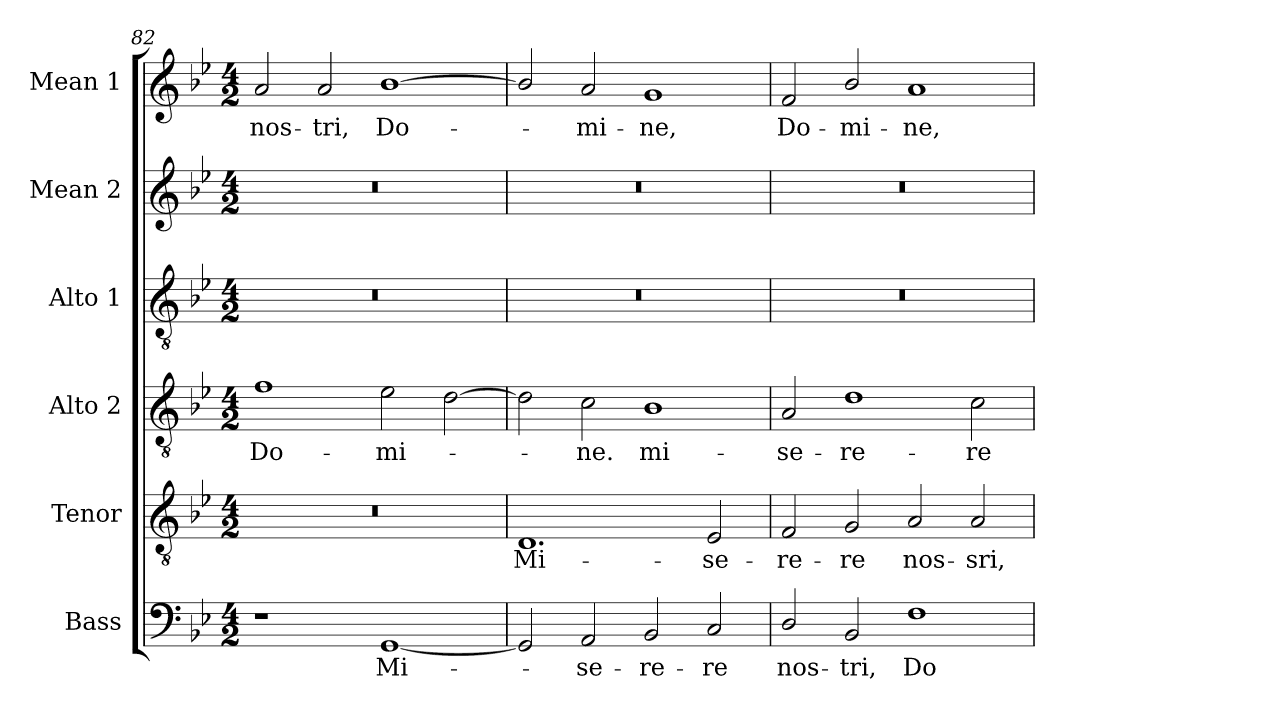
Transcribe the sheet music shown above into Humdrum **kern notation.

**kern	**text	**kern	**text	**kern	**text	**kern	**kern	**kern	**text
*part6	*part6	*part5	*part5	*part4	*part4	*part3	*part2	*part1	*part1
*staff6	*staff6	*staff5	*staff5	*staff4	*staff4	*staff3	*staff2	*staff1	*staff1
*I"Bass	*	*I"Tenor	*	*I"Alto 2	*	*I"Alto 1	*I"Mean 2	*I"Mean 1	*
*I'B.	*	*I'T.	*	*I'A2.	*	*I'A1	*I'M2.	*I'M1.	*
*clefF4	*	*clefGv2	*	*clefGv2	*	*clefGv2	*clefG2	*clefG2	*
*	*	*ITrd7c12	*	*ITrd7c12	*	*ITrd7c12	*	*	*
*k[b-e-]	*	*k[b-e-]	*	*k[b-e-]	*	*k[b-e-]	*k[b-e-]	*k[b-e-]	*
*g:	*	*g:	*	*g:	*	*g:	*g:	*g:	*
*M4/2	*	*M4/2	*	*M4/2	*	*M4/2	*M4/2	*M4/2	*
=82	=82	=82	=82	=82	=82	=82	=82	=82	=82
!	!	!LO:N:vis=1	!	!	!	!	!	!	!
!	!	!	!	!	!LO:LY:b:color=#000000	!LO:N:vis=1	!LO:N:vis=1	!	!
!	!	!	!	!	!	!	!	!	!LO:LY:b:color=#000000
1r	.	0r	.	1Fi	Do-	0r	0r	2ai/	nos-
!	!	!	!	!	!	!	!	!	!LO:LY:b:color=#000000
.	.	.	.	.	.	.	.	2ai/	-tri,
!	!LO:LY:b:color=#000000	!	!	!	!	!	!	!	!
!	!	!	!	!	!LO:LY:b:color=#000000	!	!	!	!
!	!	!	!	!	!	!	!	!	!LO:LY:b:color=#000000
[<1GGi	Mi-	.	.	2E-i\	-mi-	.	.	[<1b-i	Do-
.	.	.	.	[>2Di\	.	.	.	.	.
=83	=83	=83	=83	=83	=83	=83	=83	=83	=83
!	!	!	!LO:LY:b:color=#000000	!	!	!LO:N:vis=1	!LO:N:vis=1	!	!
2GGi/]	.	1.DDi	Mi-	2Di\]	.	0r	0r	2b-i/]	.
!	!LO:LY:b:color=#000000	!	!	!	!	!	!	!	!
!	!	!	!	!	!LO:LY:b:color=#000000	!	!	!	!
!	!	!	!	!	!	!	!	!	!LO:LY:b:color=#000000
2AAi/	-se-	.	.	2Ci\	-ne.	.	.	2ai/	-mi-
!	!LO:LY:b:color=#000000	!	!	!	!	!	!	!	!
!	!	!	!	!	!LO:LY:b:color=#000000	!	!	!	!
!	!	!	!	!	!	!	!	!	!LO:LY:b:color=#000000
2BB-i/	-re-	.	.	1BB-i	mi-	.	.	1gi	-ne,
!	!LO:LY:b:color=#000000	!	!	!	!	!	!	!	!
!	!	!	!LO:LY:b:color=#000000	!	!	!	!	!	!
2Ci/	-re	2EE-i/	-se-	.	.	.	.	.	.
!!LO:LB:g=z
=84	=84	=84	=84	=84	=84	=84	=84	=84	=84
!	!LO:LY:b:color=#000000	!	!	!	!	!	!	!	!
!	!	!	!LO:LY:b:color=#000000	!	!	!	!	!	!
!	!	!	!	!	!LO:LY:b:color=#000000	!LO:N:vis=1	!LO:N:vis=1	!	!
!	!	!	!	!	!	!	!	!	!LO:LY:b:color=#000000
2Di/	nos-	2FFi/	-re-	2AAi/	-se-	0r	0r	2fi/	Do-
!	!LO:LY:b:color=#000000	!	!	!	!	!	!	!	!
!	!	!	!LO:LY:b:color=#000000	!	!	!	!	!	!
!	!	!	!	!	!LO:LY:b:color=#000000	!	!	!	!
!	!	!	!	!	!	!	!	!	!LO:LY:b:color=#000000
2BB-i/	-tri,	2GGi/	-re	1Di	-re-	.	.	2b-i/	-mi-
!	!LO:LY:b:color=#000000	!	!	!	!	!	!	!	!
!	!	!	!LO:LY:b:color=#000000	!	!	!	!	!	!
!	!	!	!	!	!	!	!	!	!LO:LY:b:color=#000000
1Fi	Do-	2AAi/	nos-	.	.	.	.	1ai	-ne,
!	!	!	!LO:LY:b:color=#000000	!	!	!	!	!	!
!	!	!	!	!	!LO:LY:b:color=#000000	!	!	!	!
.	.	2AAi/	-sri,	2Ci\	-re	.	.	.	.
=	=	=	=	=	=	=	=	=	=
*-	*-	*-	*-	*-	*-	*-	*-	*-	*-
